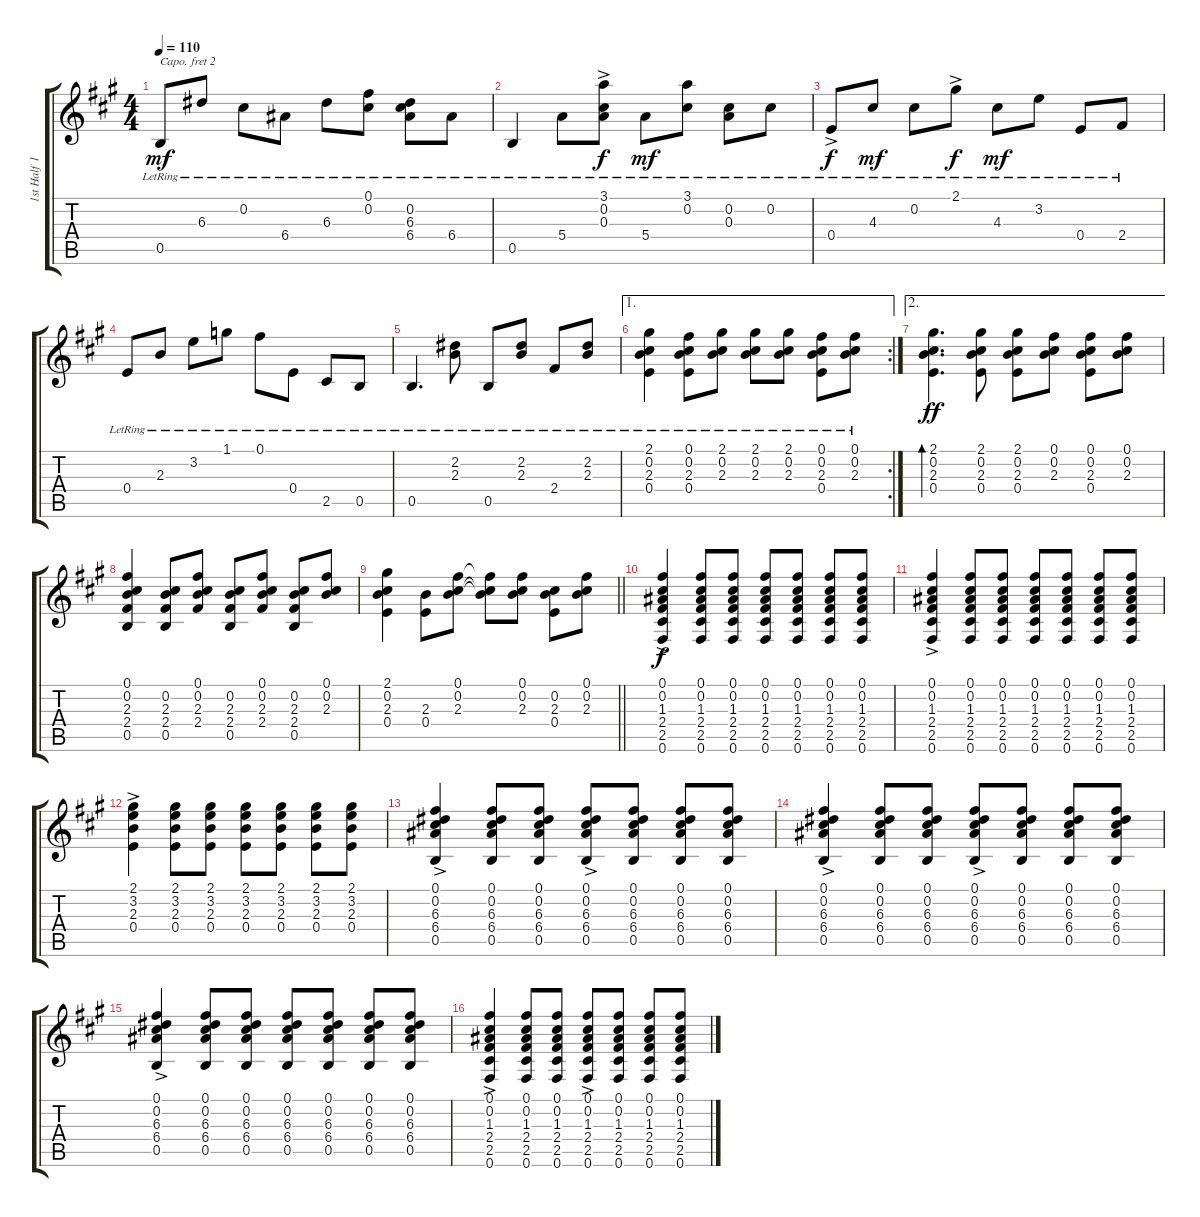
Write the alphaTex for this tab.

\track ("1st Half 12-String" "1st Half 1") {instrument acousticguitarsteel}
\staff {score tabs}
\capo 2
\tuning (E4 B3 G3 D3 A2 E2) {hide}
\ts (4 4)
\tempo 110
\clef g2
\ks a
0.5{lr}.8{dy mf} 6.3{lr}.8 0.2{lr}.8 6.4{lr}.8 6.3{lr}.8 (0.1{lr} 0.2{lr}).8 (0.2{lr} 6.3{lr} 6.4{lr}).8 6.4{lr}.8 |
0.5{lr}.4 5.4{lr}.8 (3.1{ac lr} 0.2{ac lr} 0.3{ac lr}).8{dy f} 5.4{lr}.8{dy mf} (3.1{lr} 0.2{lr}).8 (0.2{lr} 0.3{lr}).8 0.2{lr}.8 |
0.4{ac lr}.8{dy f} 4.3{lr}.8{dy mf} 0.2{lr}.8 2.1{ac lr}.8{dy f} 4.3{lr}.8{dy mf} 3.2{lr}.8 0.4{lr}.8 2.4{lr}.8 |
0.4{lr}.8 2.3{lr}.8 3.2{lr}.8 1.1{lr}.8 0.1{lr}.8 0.4{lr}.8 2.5{lr}.8 0.5{lr}.8 |
0.5{lr}.4{d} (2.2{lr} 2.3{lr}).8 0.5{lr}.8 (2.2{lr} 2.3{lr}).8 2.4{lr}.8 (2.2{lr} 2.3{lr}).8 |
\ae 1
\rc 2
(2.1{lr} 0.2{lr} 2.3{lr} 0.4{lr}).4 (0.1{lr} 0.2{lr} 2.3{lr} 0.4{lr}).8 (2.1{lr} 0.2{lr} 2.3{lr}).8 (2.1{lr} 0.2{lr} 2.3{lr}).8 (2.1{lr} 0.2{lr} 2.3{lr}).8 (0.1{lr} 0.2{lr} 2.3{lr} 0.4{lr}).8 (0.1{lr} 0.2{lr} 2.3{lr}).8 |
\ae 2
(2.1 0.2 2.3 0.4).4{d bd 30 dy ff} (2.1 0.2 2.3 0.4).8 (2.1 0.2 2.3 0.4).8 (0.1 0.2 2.3).8 (0.1 0.2 2.3 0.4).8 (0.1 0.2 2.3).8 |
(0.1 0.2 2.3 2.4 0.5).4 (0.2 2.3 2.4 0.5).8 (0.1 0.2 2.3 2.4).8 (0.2 2.3 2.4 0.5).8 (0.1 0.2 2.3 2.4).8 (0.2 2.3 2.4 0.5).8 (0.1 0.2 2.3).8 |
\barLineRight lightlight
(2.1 0.2 2.3 0.4).4 (2.3 0.4).8 (0.1 0.2 2.3).8 (0.1{t} 0.2{t} 2.3{t}).8 (0.1 0.2 2.3).8 (0.2 2.3 0.4).8 (0.1 0.2 2.3).8 |
(0.1{ac} 0.2{ac} 1.3{ac} 2.4{ac} 2.5{ac} 0.6{ac}).4{dy f} (0.1 0.2 1.3 2.4 2.5 0.6).8 (0.1 0.2 1.3 2.4 2.5 0.6).8 (0.1 0.2 1.3 2.4 2.5 0.6).8 (0.1 0.2 1.3 2.4 2.5 0.6).8 (0.1 0.2 1.3 2.4 2.5 0.6).8 (0.1 0.2 1.3 2.4 2.5 0.6).8 |
(0.1{ac} 0.2{ac} 1.3{ac} 2.4{ac} 2.5{ac} 0.6{ac}).4 (0.1 0.2 1.3 2.4 2.5 0.6).8 (0.1 0.2 1.3 2.4 2.5 0.6).8 (0.1 0.2 1.3 2.4 2.5 0.6).8 (0.1 0.2 1.3 2.4 2.5 0.6).8 (0.1 0.2 1.3 2.4 2.5 0.6).8 (0.1 0.2 1.3 2.4 2.5 0.6).8 |
(2.1{ac} 3.2{ac} 2.3{ac} 0.4{ac}).4 (2.1 3.2 2.3 0.4).8 (2.1 3.2 2.3 0.4).8 (2.1 3.2 2.3 0.4).8 (2.1 3.2 2.3 0.4).8 (2.1 3.2 2.3 0.4).8 (2.1 3.2 2.3 0.4).8 |
(0.1{ac} 0.2{ac} 6.3{ac} 6.4{ac} 0.5{ac}).4 (0.1 0.2 6.3 6.4 0.5).8 (0.1 0.2 6.3 6.4 0.5).8 (0.1{ac} 0.2{ac} 6.3{ac} 6.4{ac} 0.5{ac}).8 (0.1 0.2 6.3 6.4 0.5).8 (0.1 0.2 6.3 6.4 0.5).8 (0.1 0.2 6.3 6.4 0.5).8 |
(0.1{ac} 0.2{ac} 6.3{ac} 6.4{ac} 0.5{ac}).4 (0.1 0.2 6.3 6.4 0.5).8 (0.1 0.2 6.3 6.4 0.5).8 (0.1{ac} 0.2{ac} 6.3{ac} 6.4{ac} 0.5{ac}).8 (0.1 0.2 6.3 6.4 0.5).8 (0.1 0.2 6.3 6.4 0.5).8 (0.1 0.2 6.3 6.4 0.5).8 |
(0.1{ac} 0.2{ac} 6.3{ac} 6.4{ac} 0.5{ac}).4 (0.1 0.2 6.3 6.4 0.5).8 (0.1 0.2 6.3 6.4 0.5).8 (0.1 0.2 6.3 6.4 0.5).8 (0.1 0.2 6.3 6.4 0.5).8 (0.1 0.2 6.3 6.4 0.5).8 (0.1 0.2 6.3 6.4 0.5).8 |
(0.1{ac} 0.2{ac} 1.3{ac} 2.4{ac} 2.5{ac} 0.6{ac}).4 (0.1 0.2 1.3 2.4 2.5 0.6).8 (0.1 0.2 1.3 2.4 2.5 0.6).8 (0.1{ac} 0.2{ac} 1.3{ac} 2.4{ac} 2.5{ac} 0.6{ac}).8 (0.1 0.2 1.3 2.4 2.5 0.6).8 (0.1 0.2 1.3 2.4 2.5 0.6).8 (0.1 0.2 1.3 2.4 2.5 0.6).8
